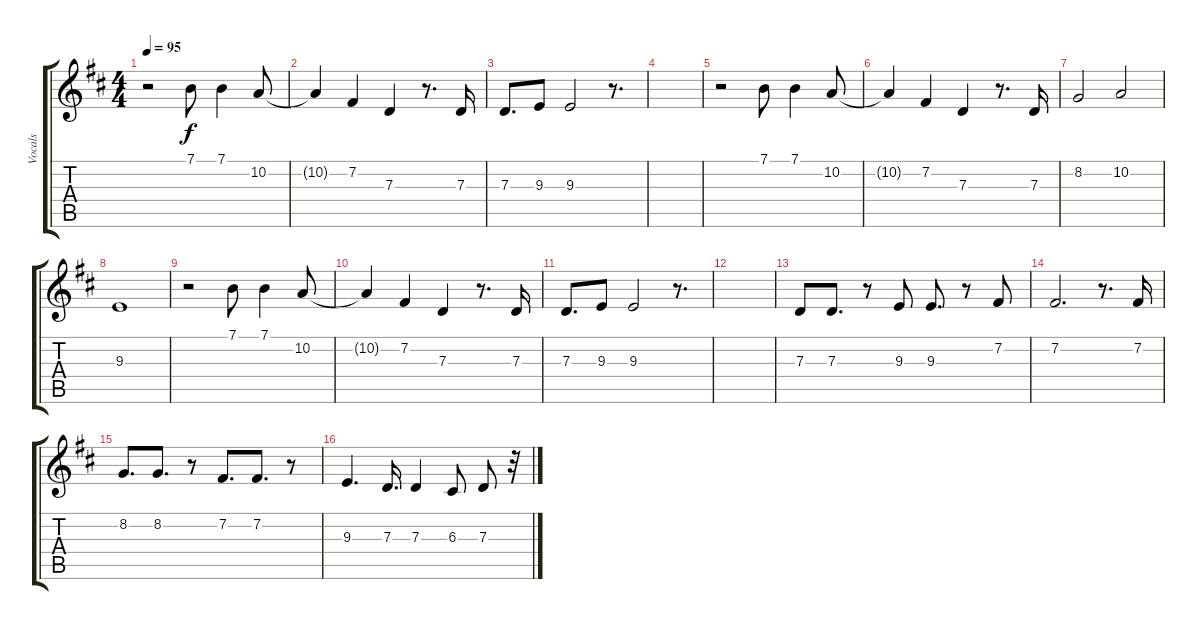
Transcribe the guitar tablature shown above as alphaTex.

\track ("Vocals" "Vocals") {instrument lead6voice}
\staff {score tabs}
\tuning (E4 B3 G3 D3 A2 E2) {hide}
\ts (4 4)
\tempo 95
\clef g2
\ks d
r.2{dy f} 7.1.8 7.1.4 10.2.8 |
10.2{t}.4 7.2.4 7.3.4 r.8{d} 7.3.16 |
7.3.8{d} 9.3.8 9.3.2 r.8{d} |
|
r.2 7.1.8 7.1.4 10.2.8 |
10.2{t}.4 7.2.4 7.3.4 r.8{d} 7.3.16 |
8.2.2 10.2.2 |
9.3.1 |
r.2 7.1.8 7.1.4 10.2.8 |
10.2{t}.4 7.2.4 7.3.4 r.8{d} 7.3.16 |
7.3.8{d} 9.3.8 9.3.2 r.8{d} |
|
7.3.8 7.3.8{d} r.8 9.3.8 9.3.8{d} r.8 7.2.8 |
7.2.2{d} r.8{d} 7.2.16 |
8.2.8{d} 8.2.8{d} r.8 7.2.8{d} 7.2.8{d} r.8 |
9.3.4{d} 7.3.16{d} 7.3.4 6.3.8 7.3.8 r.32
